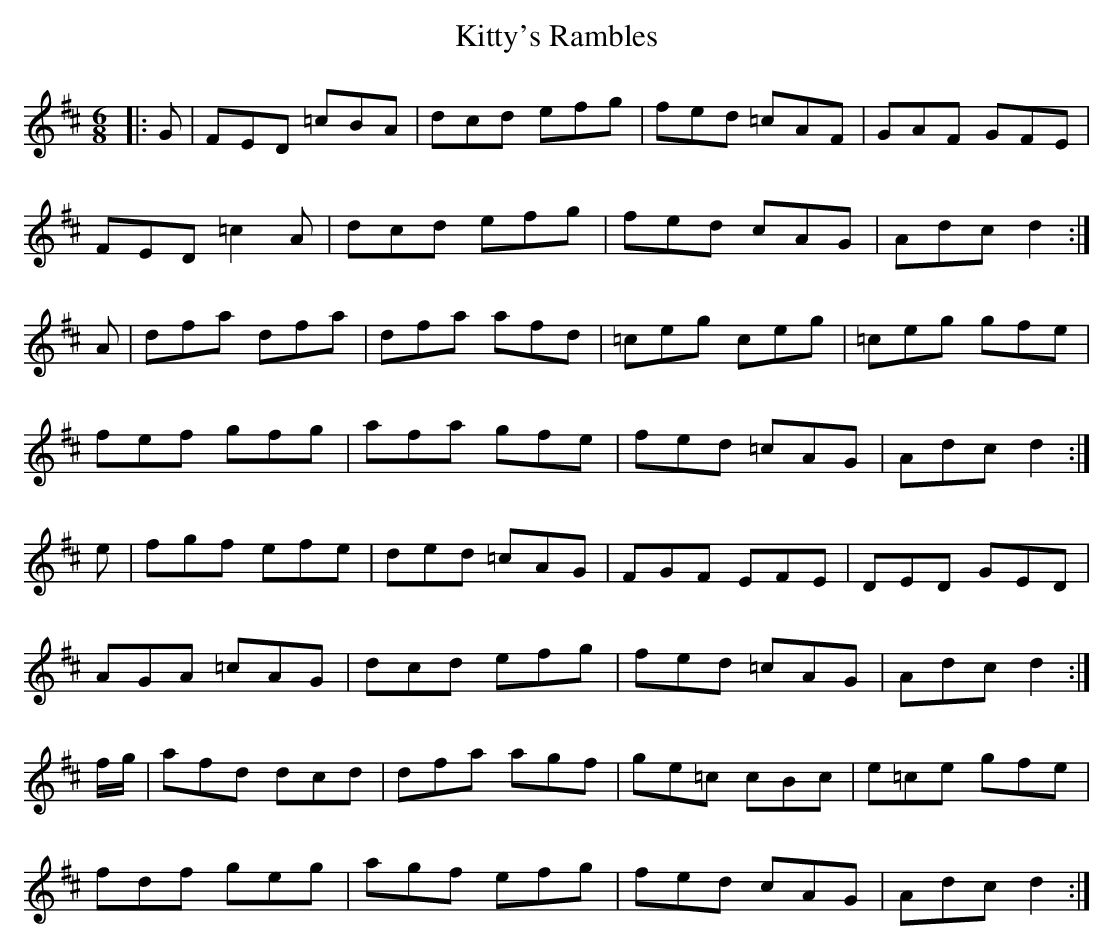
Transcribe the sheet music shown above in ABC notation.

X:1
T: Kitty's Rambles
M: 6/8
L: 1/8
K: Dmaj
|:G|FED =cBA|dcd efg|fed =cAF|GAF GFE|
FED =c2A|dcd efg|fed cAG|Adc d2:|
A|dfa dfa|dfa afd|=ceg ceg|=ceg gfe|
fef gfg|afa gfe|fed =cAG|Adc d2:|
e|fgf efe|ded =cAG|FGF EFE|DED GED|
AGA =cAG|dcd efg|fed =cAG|Adc d2:|
f/g/|afd dcd|dfa agf|ge=c cBc|e=ce gfe|
fdf geg|agf efg|fed cAG|Adc d2:|
